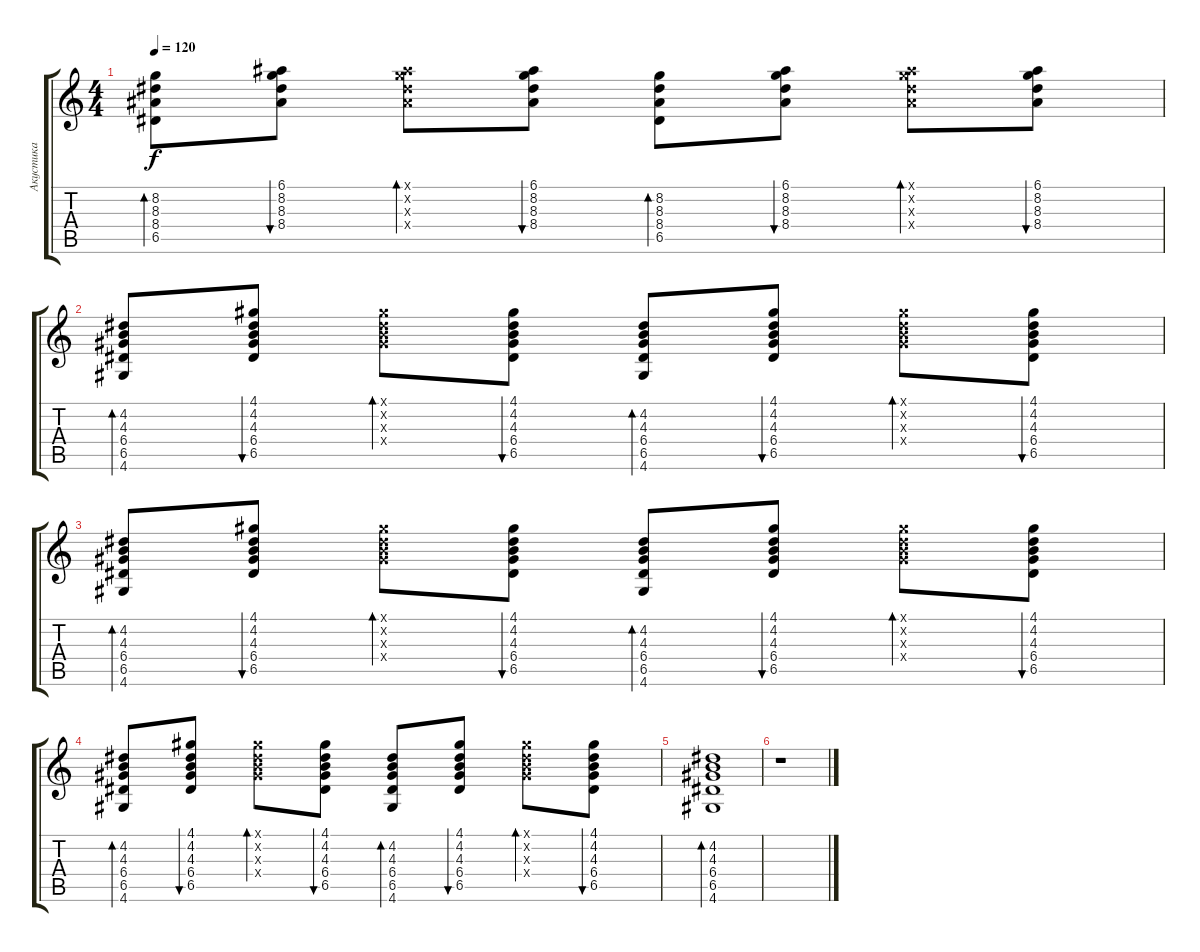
\track ("Акустика" "Акустика") {instrument acousticguitarsteel}
\staff {score tabs}
\tuning (E4 B3 G3 D3 A2 E2) {hide}
\ts (4 4)
\tempo 120
\clef g2
\ks c
(8.2 8.3 8.4 6.5).8{bd 120 dy f} (6.1 8.2 8.3 8.4).8{bu 120} (6.1{x} 8.2{x} 8.3{x} 8.4{x}).8{bd 120} (6.1 8.2 8.3 8.4).8{bu 120} (8.2 8.3 8.4 6.5).8{bd 120} (6.1 8.2 8.3 8.4).8{bu 120} (6.1{x} 8.2{x} 8.3{x} 8.4{x}).8{bd 120} (6.1 8.2 8.3 8.4).8{bu 120} |
(4.2 4.3 6.4 6.5 4.6).8{bd 120} (4.1 4.2 4.3 6.4 6.5).8{bu 120} (4.1{x} 4.2{x} 4.3{x} 6.4{x}).8{bd 120} (4.1 4.2 4.3 6.4 6.5).8{bu 120} (4.2 4.3 6.4 6.5 4.6).8{bd 120} (4.1 4.2 4.3 6.4 6.5).8{bu 120} (4.1{x} 4.2{x} 4.3{x} 6.4{x}).8{bd 120} (4.1 4.2 4.3 6.4 6.5).8{bu 120} |
(4.2 4.3 6.4 6.5 4.6).8{bd 120} (4.1 4.2 4.3 6.4 6.5).8{bu 120} (4.1{x} 4.2{x} 4.3{x} 6.4{x}).8{bd 120} (4.1 4.2 4.3 6.4 6.5).8{bu 120} (4.2 4.3 6.4 6.5 4.6).8{bd 120} (4.1 4.2 4.3 6.4 6.5).8{bu 120} (4.1{x} 4.2{x} 4.3{x} 6.4{x}).8{bd 120} (4.1 4.2 4.3 6.4 6.5).8{bu 120} |
(4.2 4.3 6.4 6.5 4.6).8{bd 120} (4.1 4.2 4.3 6.4 6.5).8{bu 120} (4.1{x} 4.2{x} 4.3{x} 6.4{x}).8{bd 120} (4.1 4.2 4.3 6.4 6.5).8{bu 120} (4.2 4.3 6.4 6.5 4.6).8{bd 120} (4.1 4.2 4.3 6.4 6.5).8{bu 120} (4.1{x} 4.2{x} 4.3{x} 6.4{x}).8{bd 120} (4.1 4.2 4.3 6.4 6.5).8{bu 120} |
(4.2 4.3 6.4 6.5 4.6).1{bd 120} |
r.1
